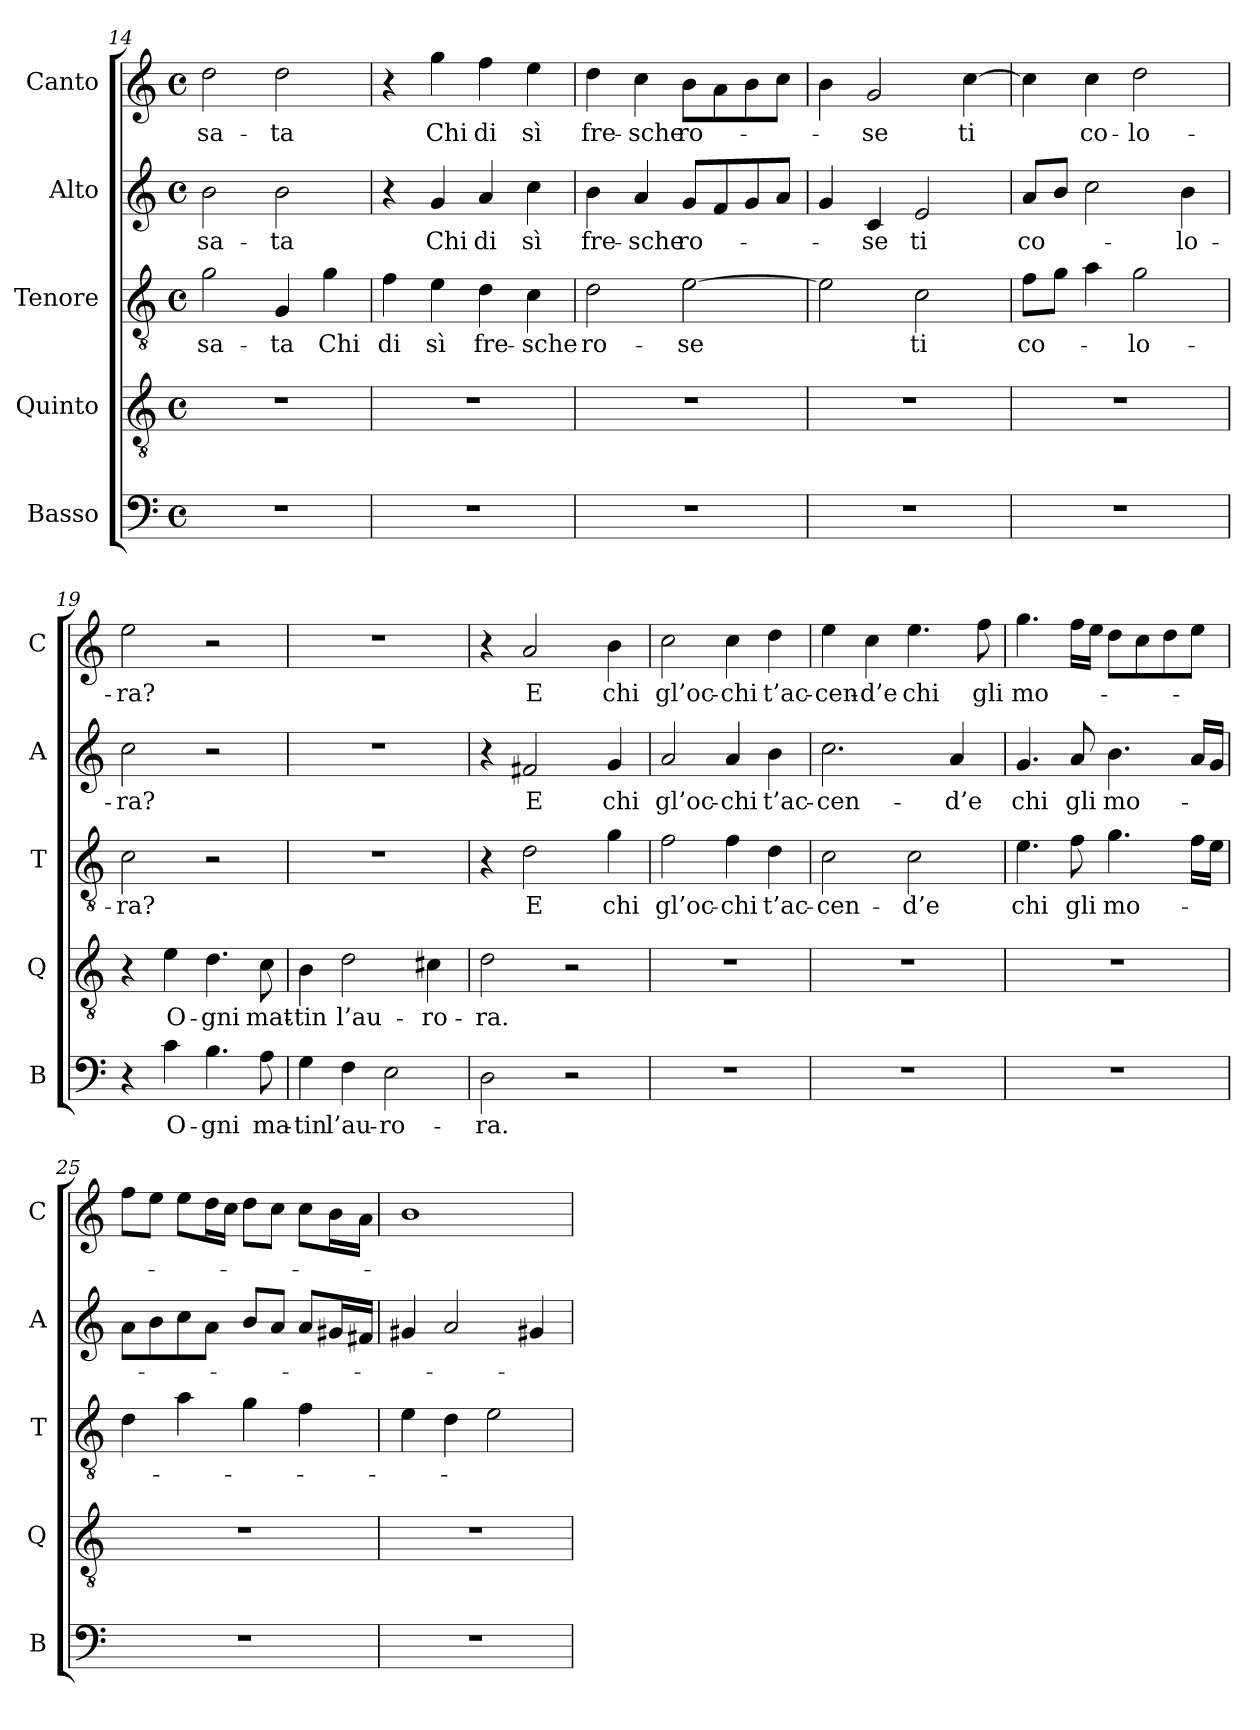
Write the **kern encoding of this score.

**kern	**text	**kern	**text	**kern	**text	**kern	**text	**kern	**text
*part5	*part5	*part4	*part4	*part3	*part3	*part2	*part2	*part1	*part1
*staff5	*staff5	*staff4	*staff4	*staff3	*staff3	*staff2	*staff2	*staff1	*staff1
*I"Basso	*	*I"Quinto	*	*I"Tenore	*	*I"Alto	*	*I"Canto	*
*I'B	*	*I'Q	*	*I'T	*	*I'A	*	*I'C	*
*clefF4	*	*clefGv2	*	*clefGv2	*	*clefG2	*	*clefG2	*
*k[]	*	*k[]	*	*k[]	*	*k[]	*	*k[]	*
*C:	*	*C:	*	*C:	*	*C:	*	*C:	*
*M4/4	*	*M4/4	*	*M4/4	*	*M4/4	*	*M4/4	*
*met(c)	*	*met(c)	*	*met(c)	*	*met(c)	*	*met(c)	*
=14	=14	=14	=14	=14	=14	=14	=14	=14	=14
1r	.	1r	.	2g	sa-	2b	sa-	2dd	sa-
.	.	.	.	4G	-ta	2b	-ta	2dd	-ta
.	.	.	.	4g	-Chi	.	.	.	.
!!LO:PB:g=z
=15	=15	=15	=15	=15	=15	=15	=15	=15	=15
1r	.	1r	.	4f	-di	4r	.	4r	.
.	.	.	.	4e	-sì	4g	-Chi	4gg	-Chi
.	.	.	.	4d	fre-	4a	-di	4ff	-di
.	.	.	.	4c	-sche	4cc	-sì	4ee	-sì
=16	=16	=16	=16	=16	=16	=16	=16	=16	=16
1r	.	1r	.	2d	ro-	4b	fre-	4dd	fre-
.	.	.	.	.	.	4a	-sche	4cc	-sche
.	.	.	.	[2e	-se	8gL	ro-	8bL	ro-
.	.	.	.	.	.	8f	.	8a	.
.	.	.	.	.	.	8g	.	8b	.
.	.	.	.	.	.	8aJ	.	8ccJ	.
=17	=17	=17	=17	=17	=17	=17	=17	=17	=17
1r	.	1r	.	2e]	.	4g	.	4b	.
.	.	.	.	.	.	4c	-se	2g	-se
.	.	.	.	2c	-ti	2e	-ti	.	.
.	.	.	.	.	.	.	.	[4cc	-ti
=18	=18	=18	=18	=18	=18	=18	=18	=18	=18
1r	.	1r	.	8fL	co-	8aL	co-	4cc]	.
.	.	.	.	8gJ	.	8bJ	.	.	.
.	.	.	.	4a	.	2cc	.	4cc	co-
.	.	.	.	2g	lo-	.	.	2dd	lo-
.	.	.	.	.	.	4b	lo-	.	.
=19	=19	=19	=19	=19	=19	=19	=19	=19	=19
4r	.	4r	.	2c	-ra?	2cc	-ra?	2ee	-ra?
4c	O-	4e	O-	.	.	.	.	.	.
4.B	-gni	4.d	-gni	2r	.	2r	.	2r	.
8A	ma-	8c	mat-	.	.	.	.	.	.
=20	=20	=20	=20	=20	=20	=20	=20	=20	=20
4G	-tin	4B	-tin	1r	.	1r	.	1r	.
4F	l’au-	2d	l’au-	.	.	.	.	.	.
2E	ro-	.	.	.	.	.	.	.	.
.	.	4c#X	ro-	.	.	.	.	.	.
=21	=21	=21	=21	=21	=21	=21	=21	=21	=21
2D	-ra.	2d	-ra.	4r	.	4r	.	4r	.
.	.	.	.	2d	-E	2f#X	-E	2a	-E
2r	.	2r	.	.	.	.	.	.	.
.	.	.	.	4g	-chi	4g	-chi	4b	-chi
!!LO:LB:g=z
=22	=22	=22	=22	=22	=22	=22	=22	=22	=22
1r	.	1r	.	2f	gl’oc-	2a	gl’oc-	2cc	gl’oc-
.	.	.	.	4f	-chi	4a	-chi	4cc	-chi
.	.	.	.	4d	t’ac-	4b	t’ac-	4dd	t’ac-
=23	=23	=23	=23	=23	=23	=23	=23	=23	=23
1r	.	1r	.	2c	cen-	2.cc	cen-	4ee	cen-
.	.	.	.	.	.	.	.	4cc	-d’e
.	.	.	.	2c	-d’e	.	.	4.ee	-chi
.	.	.	.	.	.	4a	-d’e	.	.
.	.	.	.	.	.	.	.	8ff	-gli
=24	=24	=24	=24	=24	=24	=24	=24	=24	=24
1r	.	1r	.	4.e	-chi	4.g	-chi	4.gg	mo-
.	.	.	.	8f	-gli	8a	-gli	16ffLL	.
.	.	.	.	.	.	.	.	16eeJJ	.
.	.	.	.	4.g	mo-	4.b	mo-	8ddL	.
.	.	.	.	.	.	.	.	8cc	.
.	.	.	.	.	.	.	.	8dd	.
.	.	.	.	16fLL	.	16aLL	.	8eeJ	.
.	.	.	.	16eJJ	.	16gJJ	.	.	.
=25	=25	=25	=25	=25	=25	=25	=25	=25	=25
1r	.	1r	.	4d	.	8aL	.	8ffL	.
.	.	.	.	.	.	8b	.	8eeJ	.
.	.	.	.	4a	.	8cc	.	8eeL	.
.	.	.	.	.	.	8aJ	.	16ddL	.
.	.	.	.	.	.	.	.	16ccJJ	.
.	.	.	.	4g	.	8bL	.	8ddL	.
.	.	.	.	.	.	8aJ	.	8ccJ	.
.	.	.	.	4f	.	8aL	.	8ccL	.
.	.	.	.	.	.	16g#XL	.	16bL	.
.	.	.	.	.	.	16f#XJJ	.	16aJJ	.
=26	=26	=26	=26	=26	=26	=26	=26	=26	=26
1r	.	1r	.	4e	.	4g#X	.	1b	.
.	.	.	.	4d	.	2a	.	.	.
.	.	.	.	2e	.	.	.	.	.
.	.	.	.	.	.	4g#X	.	.	.
=	=	=	=	=	=	=	=	=	=
*-	*-	*-	*-	*-	*-	*-	*-	*-	*-
